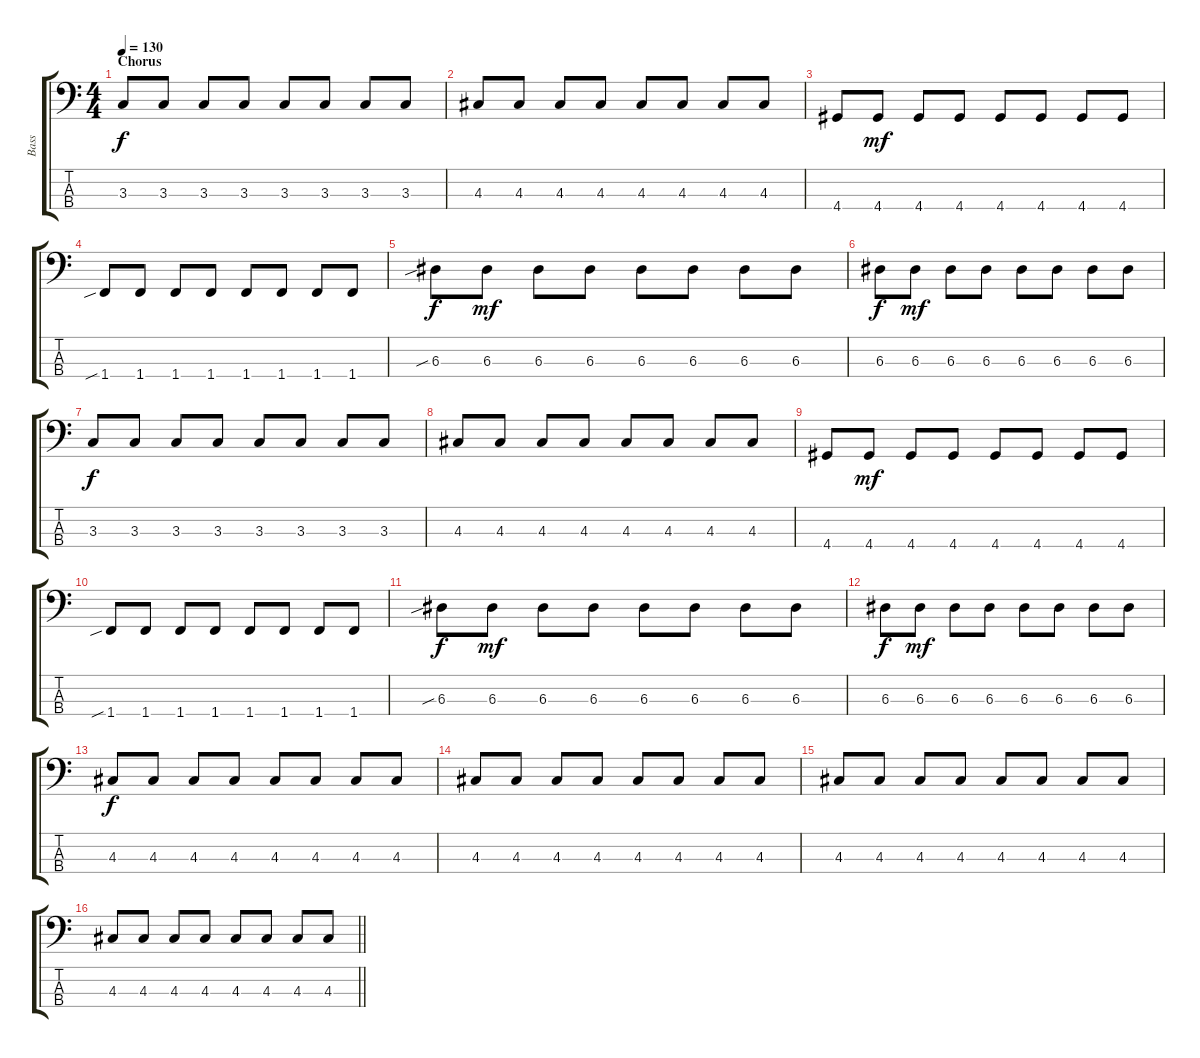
\track ("Bass" "Bass") {instrument synthbass1}
\staff {score tabs}
\tuning (G2 D2 A1 E1) {hide}
\ts (4 4)
\section ("" "Chorus")
\tempo 130
\clef f4
\ks c
3.3.8{dy f} 3.3.8 3.3.8 3.3.8 3.3.8 3.3.8 3.3.8 3.3.8 |
4.3.8 4.3.8 4.3.8 4.3.8 4.3.8 4.3.8 4.3.8 4.3.8 |
4.4.8 4.4.8{dy mf} 4.4.8 4.4.8 4.4.8 4.4.8 4.4.8 4.4.8 |
1.4{sib}.8 1.4.8 1.4.8 1.4.8 1.4.8 1.4.8 1.4.8 1.4.8 |
6.3{sib}.8{dy f} 6.3.8{dy mf} 6.3.8 6.3.8 6.3.8 6.3.8 6.3.8 6.3.8 |
6.3.8{dy f} 6.3.8{dy mf} 6.3.8 6.3.8 6.3.8 6.3.8 6.3.8 6.3.8 |
3.3.8{dy f} 3.3.8 3.3.8 3.3.8 3.3.8 3.3.8 3.3.8 3.3.8 |
4.3.8 4.3.8 4.3.8 4.3.8 4.3.8 4.3.8 4.3.8 4.3.8 |
4.4.8 4.4.8{dy mf} 4.4.8 4.4.8 4.4.8 4.4.8 4.4.8 4.4.8 |
1.4{sib}.8 1.4.8 1.4.8 1.4.8 1.4.8 1.4.8 1.4.8 1.4.8 |
6.3{sib}.8{dy f} 6.3.8{dy mf} 6.3.8 6.3.8 6.3.8 6.3.8 6.3.8 6.3.8 |
6.3.8{dy f} 6.3.8{dy mf} 6.3.8 6.3.8 6.3.8 6.3.8 6.3.8 6.3.8 |
4.3.8{dy f} 4.3.8 4.3.8 4.3.8 4.3.8 4.3.8 4.3.8 4.3.8 |
4.3.8 4.3.8 4.3.8 4.3.8 4.3.8 4.3.8 4.3.8 4.3.8 |
4.3.8 4.3.8 4.3.8 4.3.8 4.3.8 4.3.8 4.3.8 4.3.8 |
\barLineRight lightlight
4.3.8 4.3.8 4.3.8 4.3.8 4.3.8 4.3.8 4.3.8 4.3.8
